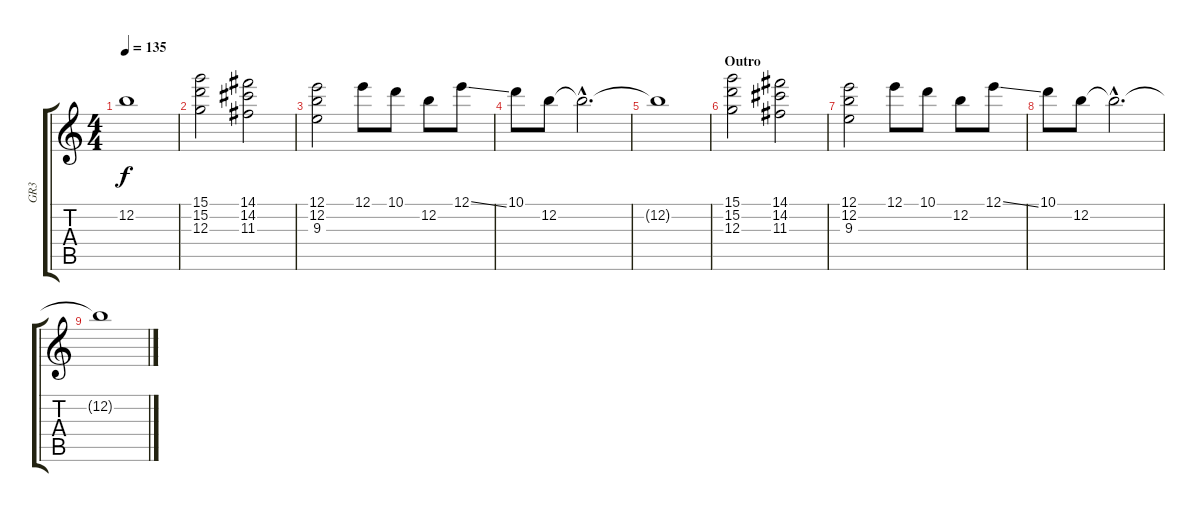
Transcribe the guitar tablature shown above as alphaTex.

\track ("GR3" "GR3") {instrument distortionguitar}
\staff {score tabs}
\tuning (E4 B3 G3 D3 A2 E2) {hide}
\ts (4 4)
\tempo 135
\clef g2
\ks c
12.2{t}.1{dy f} |
(15.1 15.2 12.3).2 (14.1 14.2 11.3).2 |
(12.1 12.2 9.3).2 12.1.8 10.1.8 12.2.8 12.1{ss}.8 |
10.1.8 12.2.8 12.2{hac t}.2{d} |
12.2{t}.1 |
\section ("" "Outro")
(15.1 15.2 12.3).2 (14.1 14.2 11.3).2 |
(12.1 12.2 9.3).2 12.1.8 10.1.8 12.2.8 12.1{ss}.8 |
10.1.8 12.2.8 12.2{hac t}.2{d} |
12.2{t}.1
